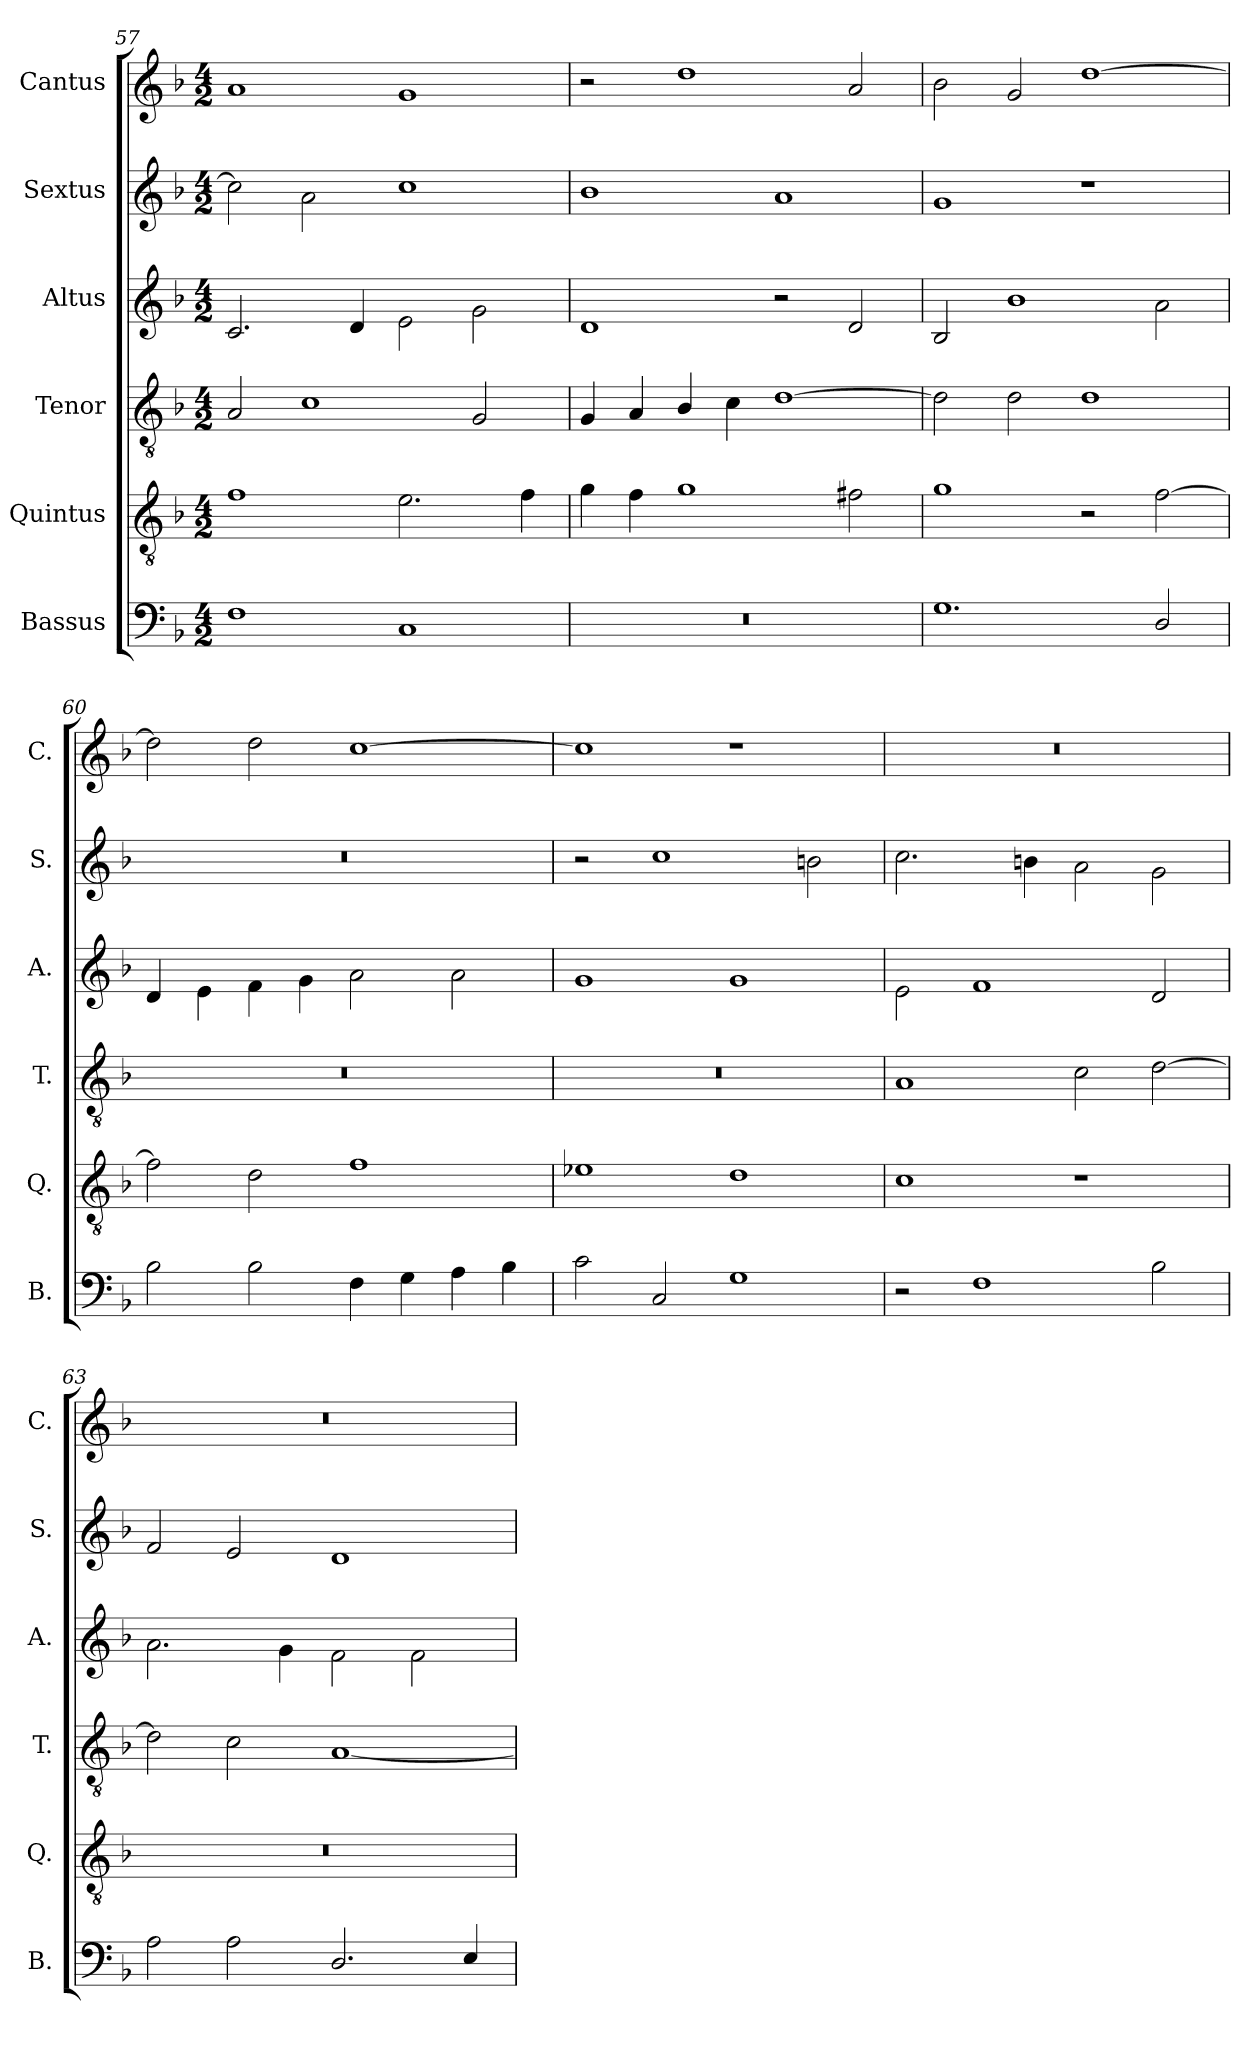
**kern	**kern	**kern	**kern	**kern	**kern
*part6	*part5	*part4	*part3	*part2	*part1
*staff6	*staff5	*staff4	*staff3	*staff2	*staff1
*I"Bassus	*I"Quintus	*I"Tenor	*I"Altus	*I"Sextus	*I"Cantus
*I'B.	*I'Q.	*I'T.	*I'A.	*I'S.	*I'C.
*clefF4	*clefGv2	*clefGv2	*clefG2	*clefG2	*clefG2
*k[b-]	*k[b-]	*k[b-]	*k[b-]	*k[b-]	*k[b-]
*M4/2	*M4/2	*M4/2	*M4/2	*M4/2	*M4/2
=57	=57	=57	=57	=57	=57
1F	1f	2A/	2.c/	2cc\]	1a
.	.	1c	.	2a\	.
.	.	.	4d/	.	.
1C	2.e\	.	2e\	1cc	1g
.	.	2G/	2g\	.	.
.	4f\	.	.	.	.
!!LO:LB:g=z
=58	=58	=58	=58	=58	=58
!LO:N:vis=1	!	!	!	!	!
0r	4g\	4G/	1d	1b-	2r
.	4f\	4A/	.	.	.
.	1g	4B-/	.	.	1dd
.	.	4c\	.	.	.
.	.	[1d	2r	1a	.
.	2f#X\	.	2d/	.	2a/
=59	=59	=59	=59	=59	=59
1.G	1g	2d\]	2B-/	1g	2b-\
.	.	2d\	1b-	.	2g/
.	2r	1d	.	1r	[1dd
2D/	[2f\	.	2a\	.	.
=60	=60	=60	=60	=60	=60
!	!	!LO:N:vis=1	!	!LO:N:vis=1	!
2B-\	2f\]	0r	4d/	0r	2dd\]
.	.	.	4e\	.	.
2B-\	2d\	.	4f\	.	2dd\
.	.	.	4g\	.	.
4F\	1f	.	2a\	.	[1cc
4G\	.	.	.	.	.
4A\	.	.	2a\	.	.
4B-\	.	.	.	.	.
=61	=61	=61	=61	=61	=61
!	!	!LO:N:vis=1	!	!	!
2c\	1e-X	0r	1g	2r	1cc]
2C/	.	.	.	1cc	.
1G	1d	.	1g	.	1r
.	.	.	.	2bn\	.
=62	=62	=62	=62	=62	=62
!	!	!	!	!	!LO:N:vis=1
2r	1c	1A	2e\	2.cc\	0r
1F	.	.	1f	.	.
.	.	.	.	4bn\	.
.	1r	2c\	.	2a\	.
2B-\	.	[2d\	2d/	2g\	.
=63	=63	=63	=63	=63	=63
!	!LO:N:vis=1	!	!	!	!LO:N:vis=1
2A\	0r	2d\]	2.a\	2f/	0r
2A\	.	2c\	.	2e/	.
.	.	.	4g\	.	.
2.D/	.	[1A	2f\	1d	.
.	.	.	2f\	.	.
4E/	.	.	.	.	.
=	=	=	=	=	=
*-	*-	*-	*-	*-	*-
